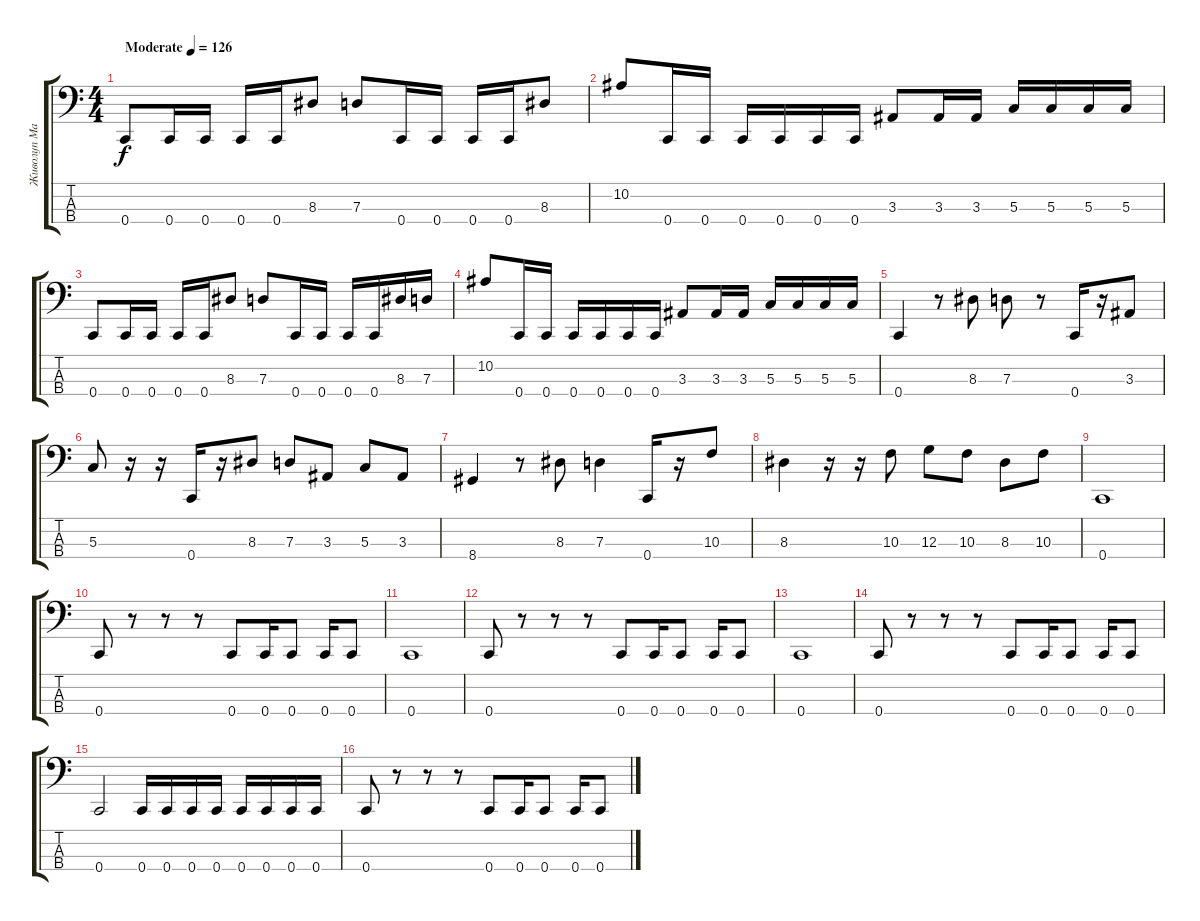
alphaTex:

\track ("Живолуп Максим" "Живолуп Ма") {instrument electricbassfinger}
\staff {score tabs}
\tuning (F2 C2 G1 C1) {hide}
\ts (4 4)
\tempo (126 "Moderate")
\clef f4
\ks c
0.4.8{dy f instrument electricbassfinger} 0.4.16 0.4.16 0.4.16 0.4.16 8.3.8 7.3.8 0.4.16 0.4.16 0.4.16 0.4.16 8.3.8 |
10.2.8 0.4.16 0.4.16 0.4.16 0.4.16 0.4.16 0.4.16 3.3.8 3.3.16 3.3.16 5.3.16 5.3.16 5.3.16 5.3.16 |
0.4.8 0.4.16 0.4.16 0.4.16 0.4.16 8.3.8 7.3.8 0.4.16 0.4.16 0.4.16 0.4.16 8.3.16 7.3.16 |
10.2.8 0.4.16 0.4.16 0.4.16 0.4.16 0.4.16 0.4.16 3.3.8 3.3.16 3.3.16 5.3.16 5.3.16 5.3.16 5.3.16 |
0.4.4 r.8 8.3.8 7.3.8 r.8 0.4.16 r.16 3.3.8 |
5.3.8 r.16 r.16 0.4.16 r.16 8.3.8 7.3.8 3.3.8 5.3.8 3.3.8 |
8.4.4 r.8 8.3.8 7.3.4 0.4.16 r.16 10.3.8 |
8.3.4 r.16 r.16 10.3.8 12.3.8 10.3.8 8.3.8 10.3.8 |
0.4.1 |
0.4.8 r.8 r.8 r.8 0.4.8 0.4.16 0.4.8 0.4.16 0.4.8 |
0.4.1 |
0.4.8 r.8 r.8 r.8 0.4.8 0.4.16 0.4.8 0.4.16 0.4.8 |
0.4.1 |
0.4.8 r.8 r.8 r.8 0.4.8 0.4.16 0.4.8 0.4.16 0.4.8 |
0.4.2 0.4.16 0.4.16 0.4.16 0.4.16 0.4.16 0.4.16 0.4.16 0.4.16 |
0.4.8 r.8 r.8 r.8 0.4.8 0.4.16 0.4.8 0.4.16 0.4.8
